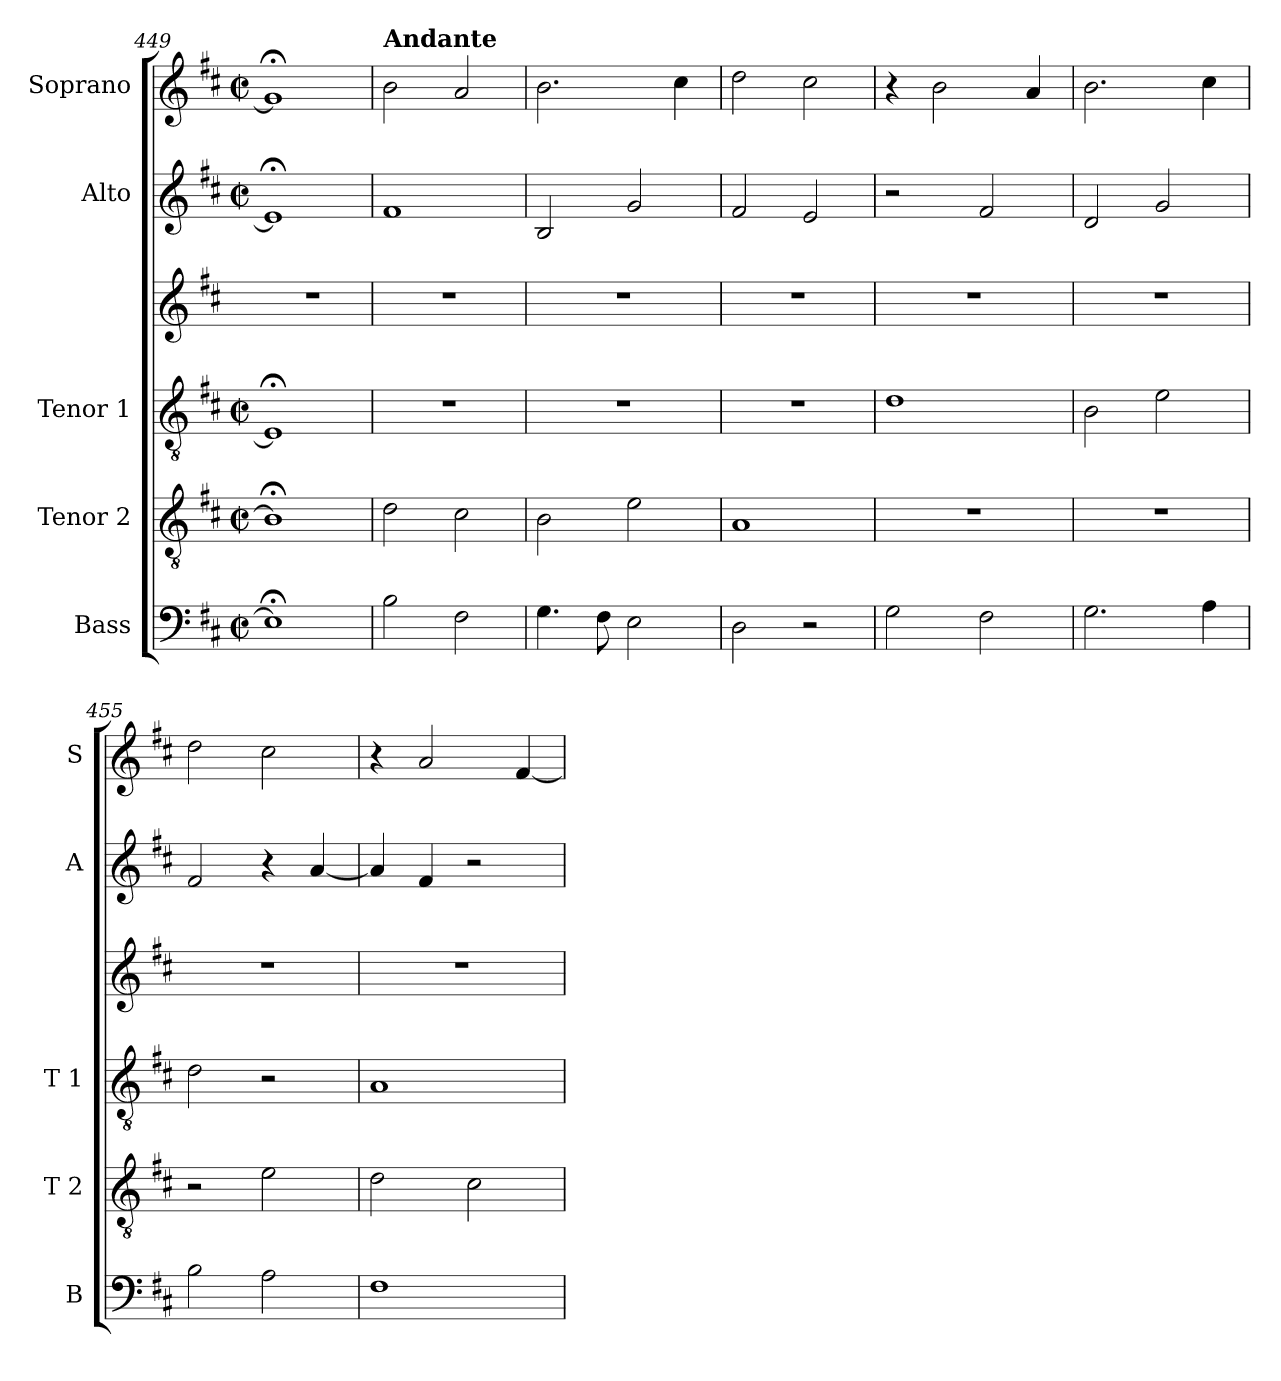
**kern	**kern	**kern	**kern	**kern	**kern
*part6	*part5	*part4	*part3	*part2	*part1
*staff6	*staff5	*staff4	*staff3	*staff2	*staff1
*I"Bass	*I"Tenor 2	*I"Tenor 1	*	*I"Alto	*I"Soprano
*I'B	*I'T 2	*I'T 1	*	*I'A	*I'S
*clefF4	*clefGv2	*clefGv2	*clefG2	*clefG2	*clefG2
*k[f#c#]	*k[f#c#]	*k[f#c#]	*k[f#c#]	*k[f#c#]	*k[f#c#]
*D:	*D:	*D:	*D:	*D:	*D:
*M2/2	*M2/2	*M2/2	*	*M2/2	*M2/2
*met(c|)	*met(c|)	*met(c|)	*	*met(c|)	*met(c|)
=449	=449	=449	=449	=449	=449
1E;<]	1B;<]	1E;]	1r	1e;]	1g#;]
!!LO:PB:g=z
=450!	=450!	=450!	=450!	=450!	=450!
!	!	!	!	!	!LO:TX:a:B:t=Andante
2B\	2d\	1r	1r	1f#	2b\
2F#\	2c#\	.	.	.	2a/
=451	=451	=451	=451	=451	=451
4.G\	2B\	1r	1r	2B/	2.b\
8F#\	.	.	.	.	.
2E\	2e\	.	.	2g/	.
.	.	.	.	.	4cc#\
=452	=452	=452	=452	=452	=452
2D\	1A	1r	1r	2f#/	2dd\
2r	.	.	.	2e/	2cc#\
=453	=453	=453	=453	=453	=453
2G\	1r	1d	1r	2r	4r
.	.	.	.	.	2b\
2F#\	.	.	.	2f#/	.
.	.	.	.	.	4a/
=454	=454	=454	=454	=454	=454
2.G\	1r	2B\	1r	2d/	2.b\
.	.	2e\	.	2g/	.
4A\	.	.	.	.	4cc#\
=455	=455	=455	=455	=455	=455
2B\	2r	2d\	1r	2f#/	2dd\
2A\	2e\	2r	.	4r	2cc#\
.	.	.	.	[<4a/	.
!!LO:LB:g=z
=456	=456	=456	=456	=456	=456
1F#	2d\	1A	1r	4a/]	4r
.	.	.	.	4f#/	2a/
.	2c#\	.	.	2r	.
.	.	.	.	.	[<4f#/
=	=	=	=	=	=
*-	*-	*-	*-	*-	*-
